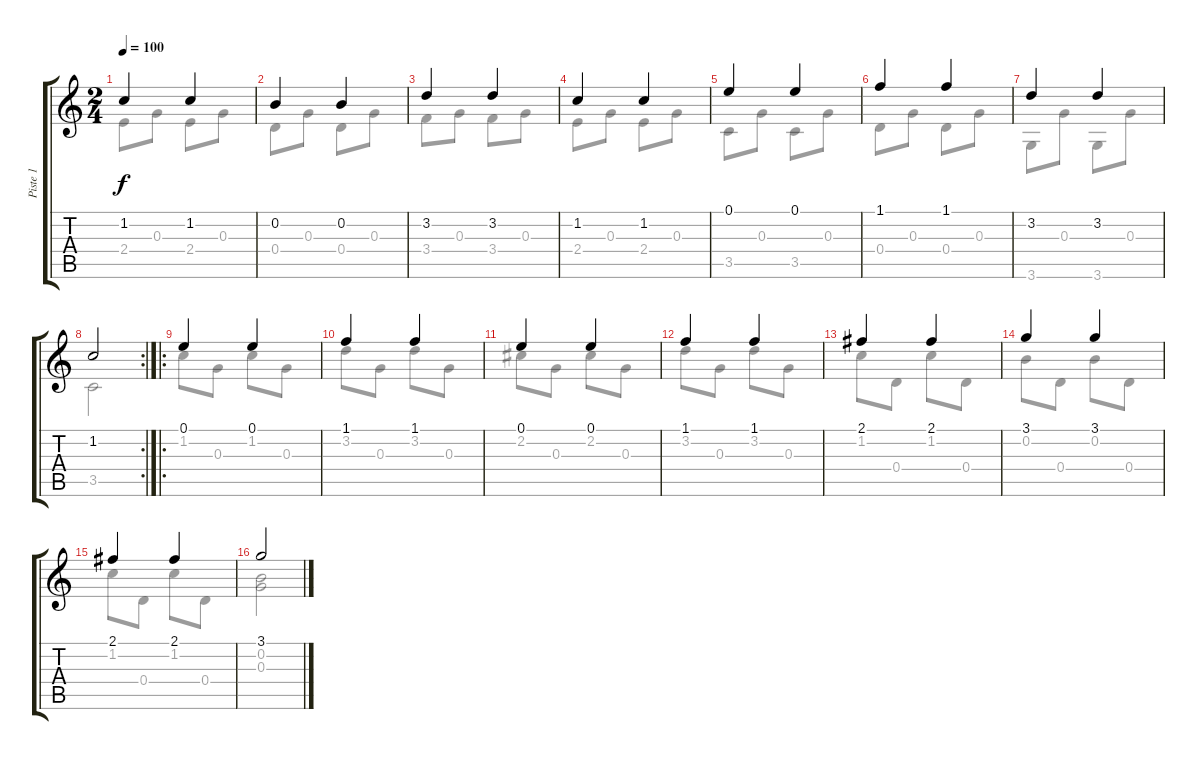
\track ("Piste 1" "Piste 1") {instrument acousticguitarsteel}
\staff {score tabs}
\tuning (E4 B3 G3 D3 A2 E2) {hide}
\voice
\ts (2 4)
\tempo 100
\clef g2
\ks c
1.2.4{dy f instrument acousticguitarsteel} 1.2.4 |
0.2.4 0.2.4 |
3.2.4 3.2.4 |
1.2.4 1.2.4 |
0.1.4 0.1.4 |
1.1.4 1.1.4 |
3.2.4 3.2.4 |
\rc 2
1.2.2 |
\ro
0.1.4 0.1.4 |
1.1.4 1.1.4 |
0.1.4 0.1.4 |
1.1.4 1.1.4 |
2.1.4 2.1.4 |
3.1.4 3.1.4 |
2.1.4 2.1.4 |
3.1.2
\voice
\clef g2
\ottava regular
\simile none
\ks c
2.4.8{dy f} 0.3.8 2.4.8 0.3.8 |
0.4.8 0.3.8 0.4.8 0.3.8 |
3.4.8 0.3.8 3.4.8 0.3.8 |
2.4.8 0.3.8 2.4.8 0.3.8 |
3.5.8 0.3.8 3.5.8 0.3.8 |
0.4.8 0.3.8 0.4.8 0.3.8 |
3.6.8 0.3.8 3.6.8 0.3.8 |
3.5.2 |
1.2.8 0.3.8 1.2.8 0.3.8 |
3.2.8 0.3.8 3.2.8 0.3.8 |
2.2.8 0.3.8 2.2.8 0.3.8 |
3.2.8 0.3.8 3.2.8 0.3.8 |
1.2.8 0.4.8 1.2.8 0.4.8 |
0.2.8 0.4.8 0.2.8 0.4.8 |
1.2.8 0.4.8 1.2.8 0.4.8 |
(0.2 0.3).2
